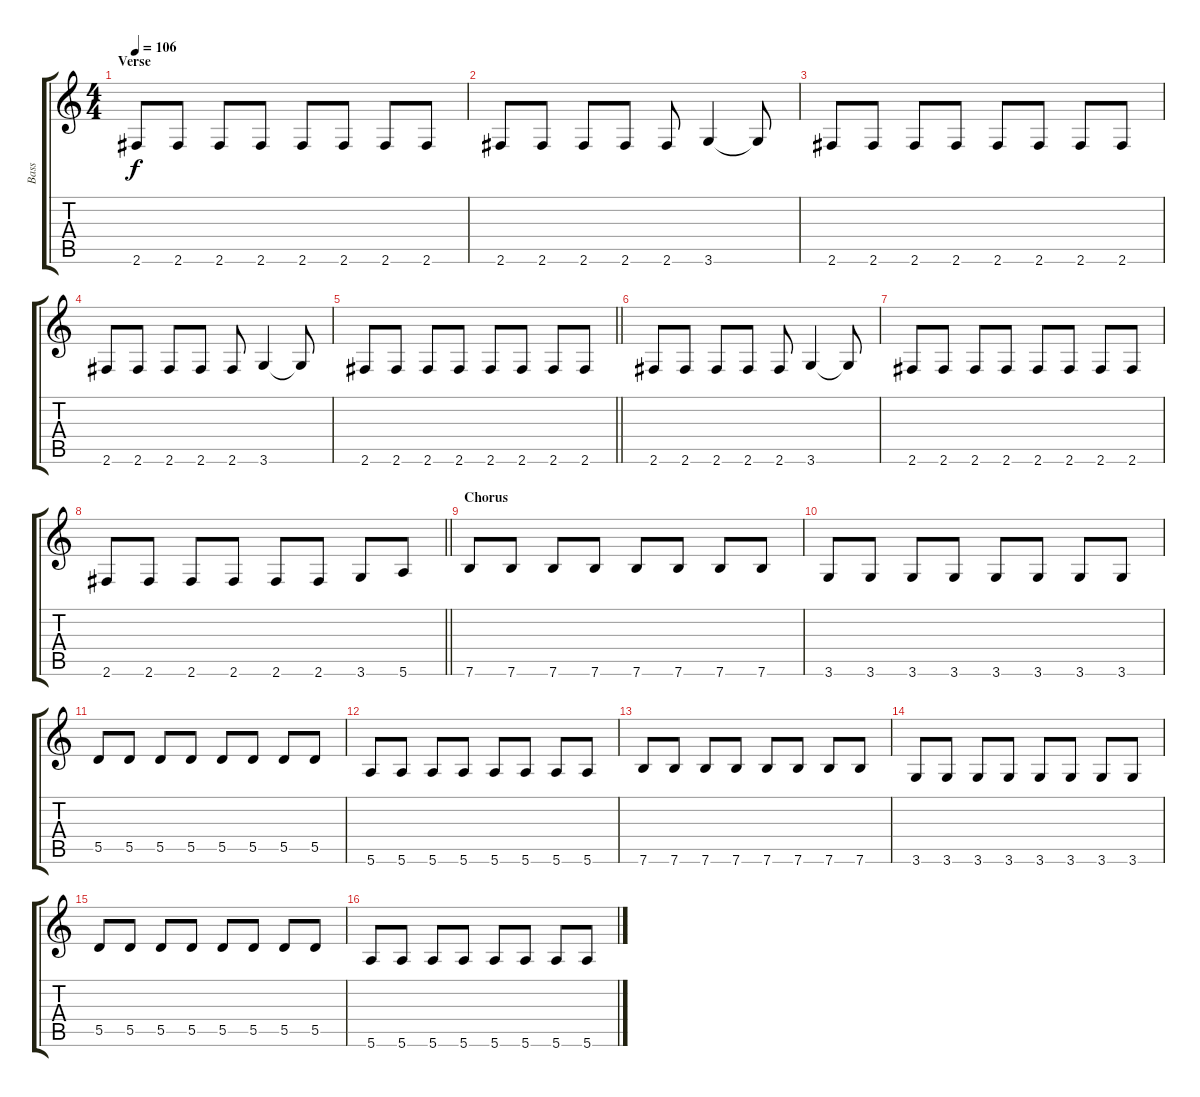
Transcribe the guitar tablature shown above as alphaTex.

\track ("Bass" "Bass") {instrument electricbassfinger}
\staff {score tabs}
\tuning (E4 B3 G3 D3 A2 E2) {hide}
\ts (4 4)
\section ("" "Verse")
\tempo 106
\clef g2
\ks c
2.6.8{dy f} 2.6.8 2.6.8 2.6.8 2.6.8 2.6.8 2.6.8 2.6.8 |
2.6.8 2.6.8 2.6.8 2.6.8 2.6.8 3.6.4 3.6{t}.8 |
2.6.8 2.6.8 2.6.8 2.6.8 2.6.8 2.6.8 2.6.8 2.6.8 |
2.6.8 2.6.8 2.6.8 2.6.8 2.6.8 3.6.4 3.6{t}.8 |
\barLineRight lightlight
2.6.8 2.6.8 2.6.8 2.6.8 2.6.8 2.6.8 2.6.8 2.6.8 |
2.6.8 2.6.8 2.6.8 2.6.8 2.6.8 3.6.4 3.6{t}.8 |
2.6.8 2.6.8 2.6.8 2.6.8 2.6.8 2.6.8 2.6.8 2.6.8 |
\barLineRight lightlight
2.6.8 2.6.8 2.6.8 2.6.8 2.6.8 2.6.8 3.6.8 5.6.8 |
\section ("" "Chorus")
7.6.8 7.6.8 7.6.8 7.6.8 7.6.8 7.6.8 7.6.8 7.6.8 |
3.6.8 3.6.8 3.6.8 3.6.8 3.6.8 3.6.8 3.6.8 3.6.8 |
5.5.8 5.5.8 5.5.8 5.5.8 5.5.8 5.5.8 5.5.8 5.5.8 |
5.6.8 5.6.8 5.6.8 5.6.8 5.6.8 5.6.8 5.6.8 5.6.8 |
7.6.8 7.6.8 7.6.8 7.6.8 7.6.8 7.6.8 7.6.8 7.6.8 |
3.6.8 3.6.8 3.6.8 3.6.8 3.6.8 3.6.8 3.6.8 3.6.8 |
5.5.8 5.5.8 5.5.8 5.5.8 5.5.8 5.5.8 5.5.8 5.5.8 |
5.6.8 5.6.8 5.6.8 5.6.8 5.6.8 5.6.8 5.6.8 5.6.8
